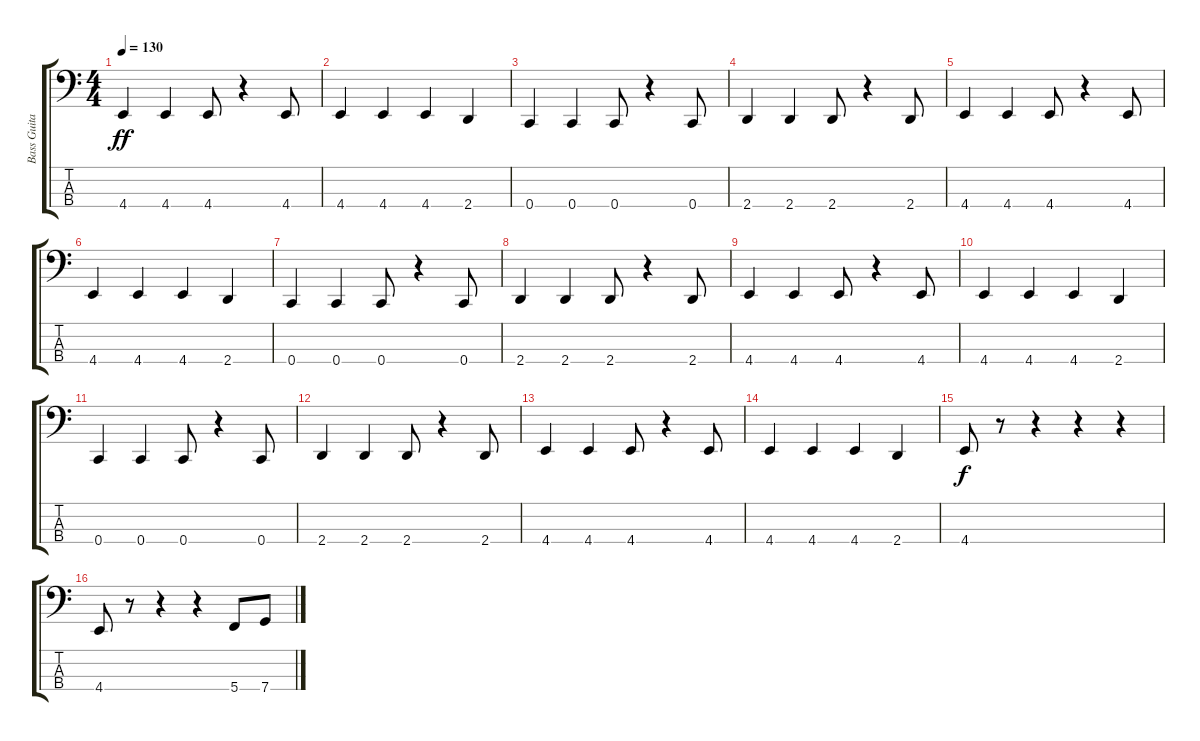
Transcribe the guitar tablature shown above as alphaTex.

\track ("Bass Guitar" "Bass Guita") {instrument electricbasspick}
\staff {score tabs}
\tuning (F2 C2 G1 C1) {hide}
\ts (4 4)
\tempo 130
\clef f4
\ks c
4.4.4{dy ff} 4.4.4 4.4.8 r.4 4.4.8 |
4.4.4 4.4.4 4.4.4 2.4.4 |
0.4.4 0.4.4 0.4.8 r.4 0.4.8 |
2.4.4 2.4.4 2.4.8 r.4 2.4.8 |
4.4.4 4.4.4 4.4.8 r.4 4.4.8 |
4.4.4 4.4.4 4.4.4 2.4.4 |
0.4.4 0.4.4 0.4.8 r.4 0.4.8 |
2.4.4 2.4.4 2.4.8 r.4 2.4.8 |
4.4.4 4.4.4 4.4.8 r.4 4.4.8 |
4.4.4 4.4.4 4.4.4 2.4.4 |
0.4.4 0.4.4 0.4.8 r.4 0.4.8 |
2.4.4 2.4.4 2.4.8 r.4 2.4.8 |
4.4.4 4.4.4 4.4.8 r.4 4.4.8 |
4.4.4 4.4.4 4.4.4 2.4.4 |
4.4.8{dy f} r.8 r.4 r.4 r.4 |
4.4.8 r.8 r.4 r.4 5.4.8 7.4.8
